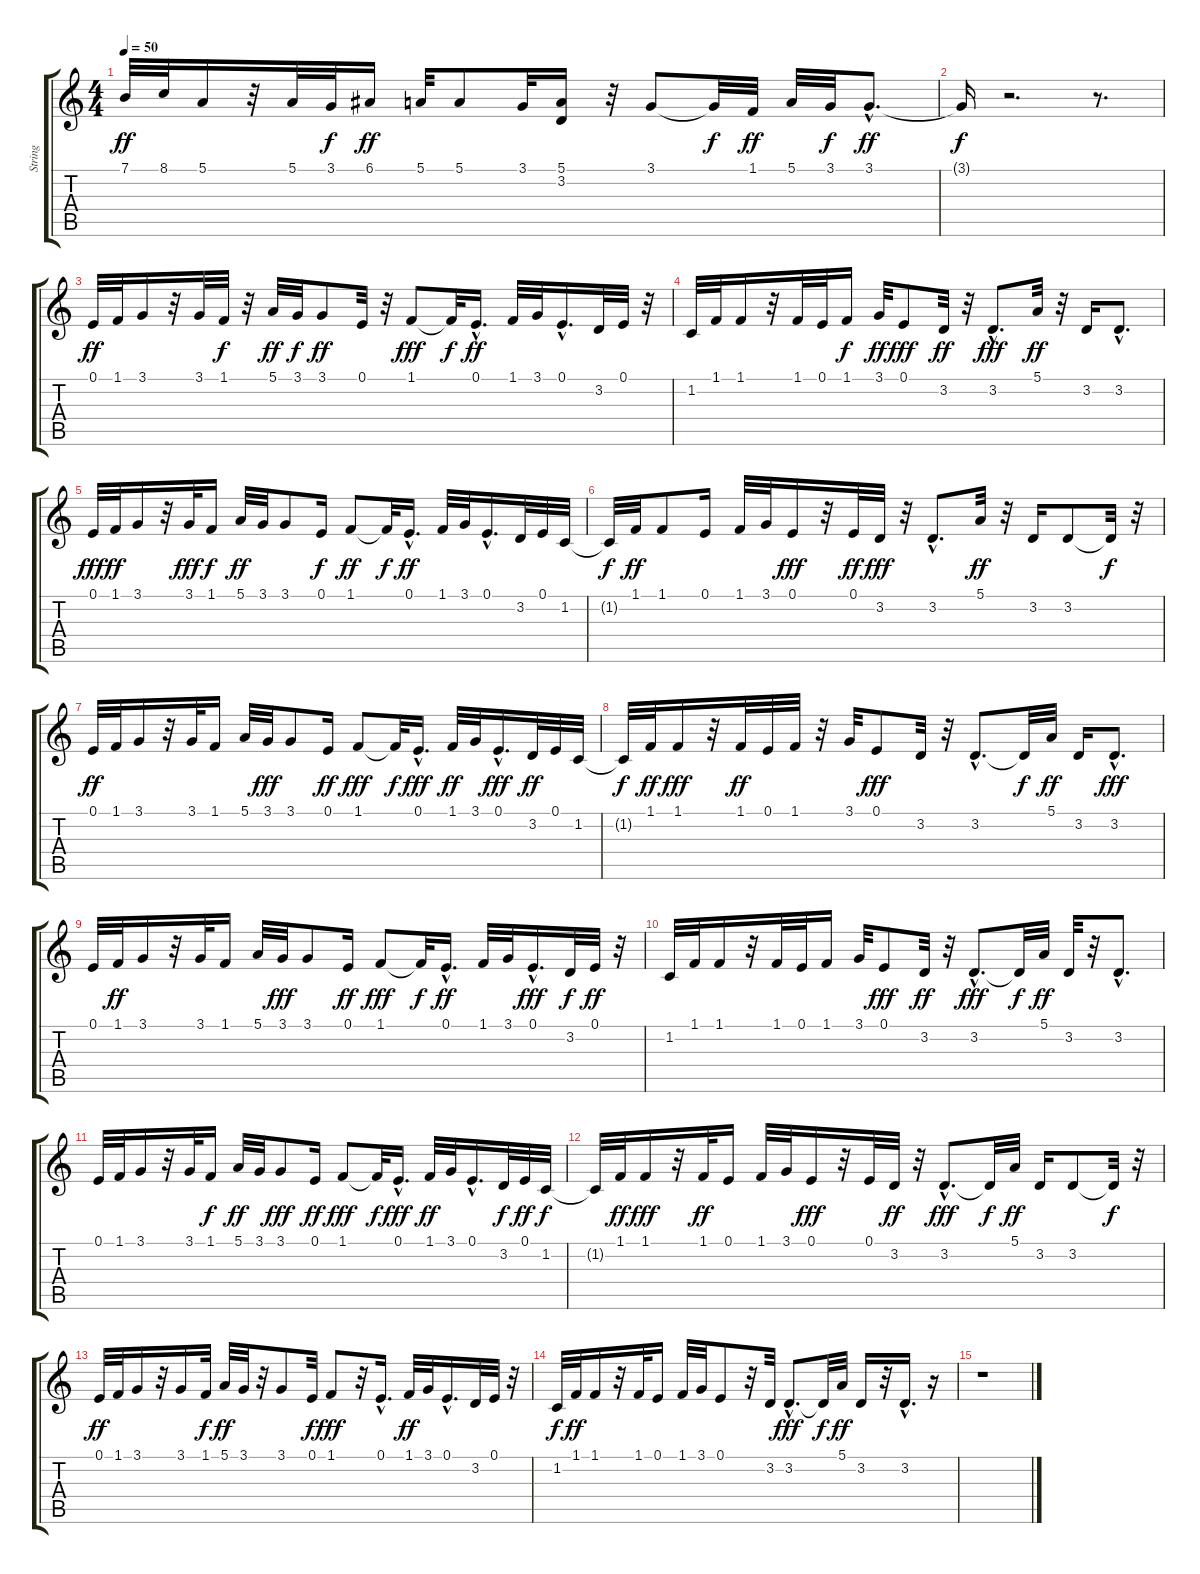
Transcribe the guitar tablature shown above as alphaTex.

\track ("String" "String") {instrument stringensemble1}
\staff {score tabs}
\tuning (E4 B3 G3 D3 A2 E2) {hide}
\ts (4 4)
\tempo 50
\clef g2
\ks c
7.1.32{dy ff} 8.1.32 5.1.16 r.32 5.1.32 3.1.32{dy f} 6.1.16{dy ff} 5.1.32 5.1.8 3.1.32 (5.1 3.2).16 r.32 3.1.8 3.1{t}.32{dy f} 1.1.32{dy ff} 5.1.32 3.1.32{dy f} 3.1{hac}.8{d dy ff} |
3.1{t}.16{dy f} r.2{d} r.8{d} |
0.1.32{dy ff} 1.1.32 3.1.16 r.32 3.1.32 1.1.32{dy f} r.32 5.1.32{dy ff} 3.1.32{dy f} 3.1.8{dy ff} 0.1.32 r.32 1.1.8{dy fff} 1.1{t}.32{dy f} 0.1{hac}.16{d dy ff} 1.1.32 3.1.32 0.1{hac}.16{d} 3.2.32 0.1.32 r.32 |
1.2.32 1.1.32 1.1.16 r.32 1.1.32 0.1.32 1.1.16{dy f} 3.1.32{dy ff} 0.1.8{dy fff} 3.2.32{dy ff} r.32 3.2{hac}.8{d dy fff} 5.1.32{dy ff} r.32 3.2.16 3.2{hac}.8{d} |
0.1.32{dy fff} 1.1.32{dy ff} 3.1.16 r.32 3.1.32{dy fff} 1.1.16{dy f} 5.1.32{dy ff} 3.1.32 3.1.8 0.1.16{dy f} 1.1.8{dy ff} 1.1{t}.32{dy f} 0.1{hac}.16{d dy ff} 1.1.32 3.1.32 0.1{hac}.16{d} 3.2.32 0.1.32 1.2.32 |
1.2{t}.32{dy f} 1.1.32{dy ff} 1.1.8 0.1.16 1.1.32 3.1.32 0.1.16{dy fff} r.32 0.1.32{dy ff} 3.2.32{dy fff} r.32 3.2{hac}.8{d} 5.1.32{dy ff} r.32 3.2.16 3.2.8 3.2{t}.32{dy f} r.32 |
0.1.32{dy ff} 1.1.32 3.1.16 r.32 3.1.32 1.1.16 5.1.32 3.1.32{dy fff} 3.1.8 0.1.16{dy ff} 1.1.8{dy fff} 1.1{t}.32{dy f} 0.1{hac}.16{d dy fff} 1.1.32{dy ff} 3.1.32 0.1{hac}.16{d dy fff} 3.2.32{dy ff} 0.1.32 1.2.32 |
1.2{t}.32{dy f} 1.1.32{dy ff} 1.1.16{dy fff} r.32 1.1.32{dy ff} 0.1.32 1.1.32 r.32 3.1.32 0.1.8{dy fff} 3.2.32 r.32 3.2{hac}.8{d} 3.2{t}.32{dy f} 5.1.32{dy ff} 3.2.16 3.2{hac}.8{d dy fff} |
0.1.32 1.1.32{dy ff} 3.1.16 r.32 3.1.32 1.1.16 5.1.32 3.1.32{dy fff} 3.1.8 0.1.16{dy ff} 1.1.8{dy fff} 1.1{t}.32{dy f} 0.1{hac}.16{d dy ff} 1.1.32 3.1.32 0.1{hac}.16{d dy fff} 3.2.32{dy f} 0.1.32{dy ff} r.32 |
1.2.32 1.1.32 1.1.16 r.32 1.1.32 0.1.32 1.1.16 3.1.32 0.1.8{dy fff} 3.2.32{dy ff} r.32 3.2{hac}.8{d dy fff} 3.2{t}.32{dy f} 5.1.32{dy ff} 3.2.32 r.32 3.2{hac}.8{d} |
0.1.32 1.1.32 3.1.16 r.32 3.1.32 1.1.16{dy f} 5.1.32{dy ff} 3.1.32 3.1.8{dy fff} 0.1.16{dy ff} 1.1.8{dy fff} 1.1{t}.32{dy f} 0.1{hac}.16{d dy fff} 1.1.32{dy ff} 3.1.32 0.1{hac}.16{d} 3.2.32{dy f} 0.1.32{dy ff} 1.2.32{dy f} |
1.2{t}.32 1.1.32{dy ff} 1.1.16{dy fff} r.32 1.1.32{dy ff} 0.1.16 1.1.32 3.1.32 0.1.16{dy fff} r.32 0.1.32 3.2.32{dy ff} r.32 3.2{hac}.8{d dy fff} 3.2{t}.32{dy f} 5.1.32{dy ff} 3.2.16 3.2.8 3.2{t}.32{dy f} r.32 |
0.1.32{dy ff} 1.1.32 3.1.16 r.32 3.1.16 1.1.32{dy f} 5.1.32{dy ff} 3.1.32 r.32 3.1.8 0.1.32{dy f} 1.1.8{dy fff} r.32 0.1{hac}.16{d} 1.1.32{dy ff} 3.1.32 0.1{hac}.16{d} 3.2.32 0.1.32 r.32 |
1.2.32{dy f} 1.1.32{dy ff} 1.1.16 r.32 1.1.32 0.1.16 1.1.32 3.1.32 0.1.8 r.32 3.2.32 3.2{hac}.8{d dy fff} 3.2{t}.32{dy f} 5.1.32{dy ff} 3.2.16 r.32 3.2{hac}.16{d} r.16 |
r.1
